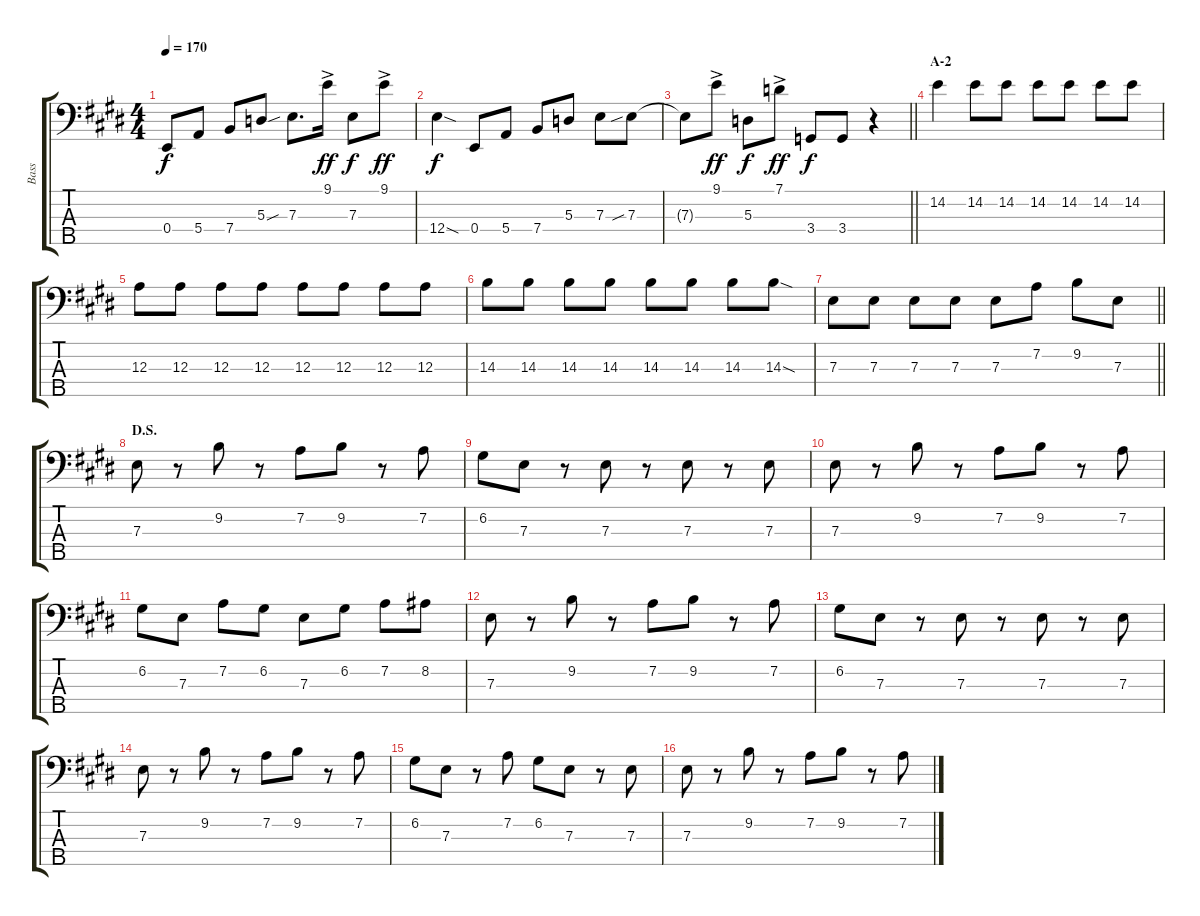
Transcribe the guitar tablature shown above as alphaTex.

\track ("Bass" "Bass") {instrument electricbassfinger}
\staff {score tabs}
\tuning (G2 D2 A1 E1 B0) {hide}
\ts (4 4)
\tempo 170
\clef f4
\ks e
0.4{t}.8{dy f} 5.4.8 7.4.8 5.3{sou}.8 7.3.8{d} 9.1{ac}.16{dy ff} 7.3.8{dy f} 9.1{ac}.8{dy ff} |
12.4{sod}.4{dy f} 0.4.8 5.4.8 7.4.8 5.3.8 7.3.8 7.3{sib}.8 |
\barLineRight lightlight
7.3{t}.8 9.1{ac}.8{dy ff} 5.3.8{dy f} 7.1{ac}.8{dy ff} 3.4.8{dy f} 3.4.8 r.4 |
\section ("" "A-2")
14.2.4 14.2.8 14.2.8 14.2.8 14.2.8 14.2.8 14.2.8 |
12.3.8 12.3.8 12.3.8 12.3.8 12.3.8 12.3.8 12.3.8 12.3.8 |
14.3.8 14.3.8 14.3.8 14.3.8 14.3.8 14.3.8 14.3.8 14.3{sod}.8 |
\barLineRight lightlight
7.3.8 7.3.8 7.3.8 7.3.8 7.3.8 7.2.8 9.2.8 7.3.8 |
\section ("" "D.S.")
7.3.8 r.8 9.2.8 r.8 7.2.8 9.2.8 r.8 7.2.8 |
6.2.8 7.3.8 r.8 7.3.8 r.8 7.3.8 r.8 7.3.8 |
7.3.8 r.8 9.2.8 r.8 7.2.8 9.2.8 r.8 7.2.8 |
6.2.8 7.3.8 7.2.8 6.2.8 7.3.8 6.2.8 7.2.8 8.2.8 |
7.3.8 r.8 9.2.8 r.8 7.2.8 9.2.8 r.8 7.2.8 |
6.2.8 7.3.8 r.8 7.3.8 r.8 7.3.8 r.8 7.3.8 |
7.3.8 r.8 9.2.8 r.8 7.2.8 9.2.8 r.8 7.2.8 |
6.2.8 7.3.8 r.8 7.2.8 6.2.8 7.3.8 r.8 7.3.8 |
7.3.8 r.8 9.2.8 r.8 7.2.8 9.2.8 r.8 7.2.8
